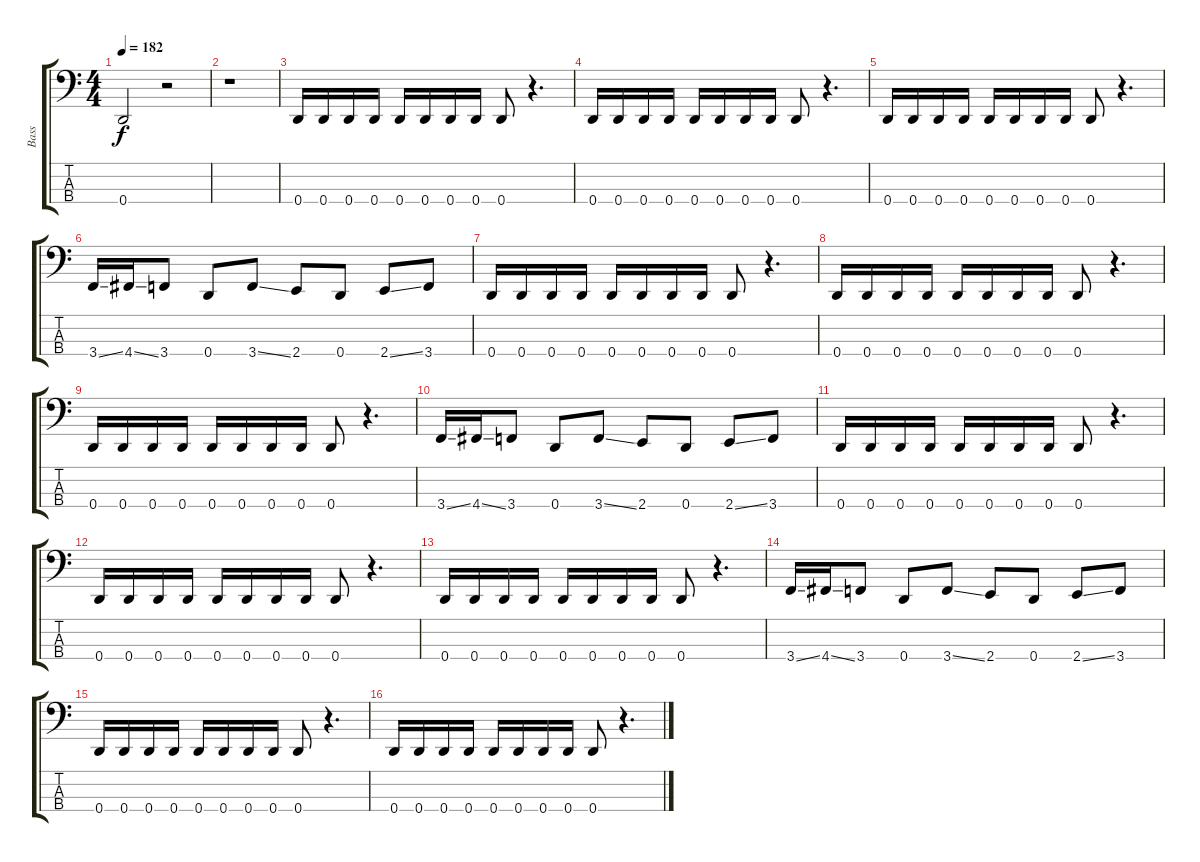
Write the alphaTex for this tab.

\track ("Bass" "Bass") {instrument electricbasspick}
\staff {score tabs}
\tuning (F2 C2 G1 D1) {hide}
\ts (4 4)
\tempo 182
\clef f4
\ks c
0.4{t}.2{dy f} r.2 |
r.1 |
0.4.16 0.4.16 0.4.16 0.4.16 0.4.16 0.4.16 0.4.16 0.4.16 0.4.8 r.4{d} |
0.4.16 0.4.16 0.4.16 0.4.16 0.4.16 0.4.16 0.4.16 0.4.16 0.4.8 r.4{d} |
0.4.16 0.4.16 0.4.16 0.4.16 0.4.16 0.4.16 0.4.16 0.4.16 0.4.8 r.4{d} |
3.4{ss}.16 4.4{ss}.16 3.4.8 0.4.8 3.4{ss}.8 2.4.8 0.4.8 2.4{ss}.8 3.4.8 |
0.4.16 0.4.16 0.4.16 0.4.16 0.4.16 0.4.16 0.4.16 0.4.16 0.4.8 r.4{d} |
0.4.16 0.4.16 0.4.16 0.4.16 0.4.16 0.4.16 0.4.16 0.4.16 0.4.8 r.4{d} |
0.4.16 0.4.16 0.4.16 0.4.16 0.4.16 0.4.16 0.4.16 0.4.16 0.4.8 r.4{d} |
3.4{ss}.16 4.4{ss}.16 3.4.8 0.4.8 3.4{ss}.8 2.4.8 0.4.8 2.4{ss}.8 3.4.8 |
0.4.16 0.4.16 0.4.16 0.4.16 0.4.16 0.4.16 0.4.16 0.4.16 0.4.8 r.4{d} |
0.4.16 0.4.16 0.4.16 0.4.16 0.4.16 0.4.16 0.4.16 0.4.16 0.4.8 r.4{d} |
0.4.16 0.4.16 0.4.16 0.4.16 0.4.16 0.4.16 0.4.16 0.4.16 0.4.8 r.4{d} |
3.4{ss}.16 4.4{ss}.16 3.4.8 0.4.8 3.4{ss}.8 2.4.8 0.4.8 2.4{ss}.8 3.4.8 |
0.4.16 0.4.16 0.4.16 0.4.16 0.4.16 0.4.16 0.4.16 0.4.16 0.4.8 r.4{d} |
0.4.16 0.4.16 0.4.16 0.4.16 0.4.16 0.4.16 0.4.16 0.4.16 0.4.8 r.4{d}
